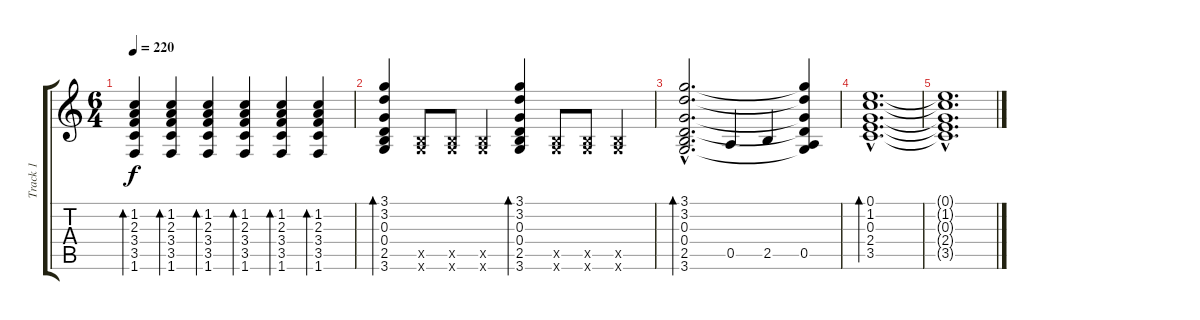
\track ("Track 1" "Track 1") {instrument acousticguitarsteel}
\staff {score tabs}
\tuning (E4 B3 G3 D3 A2 E2) {hide}
\ts (6 4)
\tempo 220
\clef g2
\ks c
(1.2 2.3 3.4 3.5 1.6).4{bd 120 dy f} (1.2 2.3 3.4 3.5 1.6).4{bd 120} (1.2 2.3 3.4 3.5 1.6).4{bd 120} (1.2 2.3 3.4 3.5 1.6).4{bd 120} (1.2 2.3 3.4 3.5 1.6).4{bd 120} (1.2 2.3 3.4 3.5 1.6).4{bd 120} |
(3.1 3.2 0.3 0.4 2.5 3.6).4{bd 120} (2.5{x} 3.6{x}).8 (2.5{x} 3.6{x}).8 (2.5{x} 3.6{x}).4 (3.1 3.2 0.3 0.4 2.5 3.6).4{bd 120} (2.5{x} 3.6{x}).8 (2.5{x} 3.6{x}).8 (2.5{x} 3.6{x}).4 |
(3.1{hac} 3.2{hac} 0.3{hac} 0.4{hac} 2.5{hac} 3.6{hac}).2{d bd 240} 0.5.4 2.5.4 (3.1{t} 3.2{t} 0.3{t} 0.4{t} 0.5 3.6{t}).4 |
(0.1{hac} 1.2{hac} 0.3{hac} 2.4{hac} 3.5{hac}).1{d bd 480} |
(0.1{hac t} 1.2{hac t} 0.3{hac t} 2.4{hac t} 3.5{hac t}).1{d}
